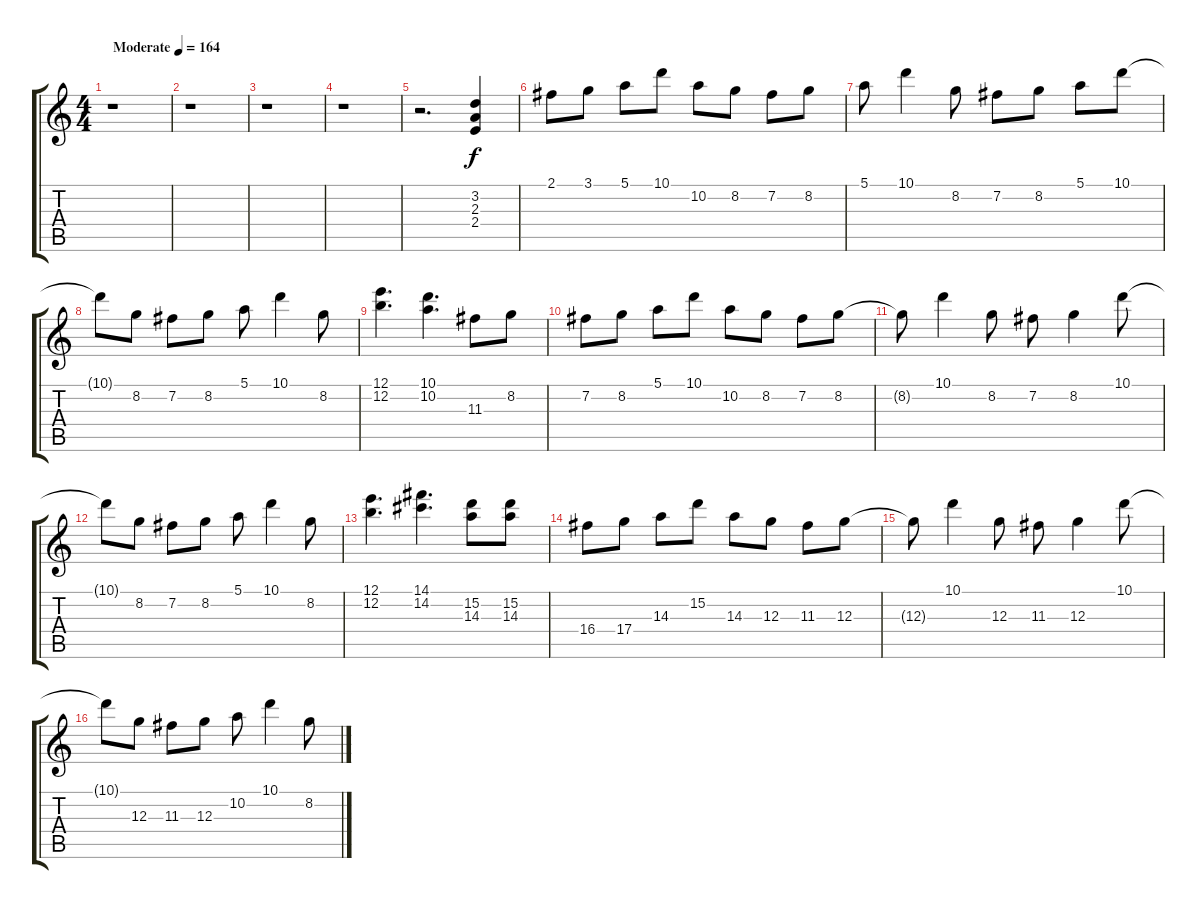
\track "" {instrument overdrivenguitar}
\staff {score tabs}
\tuning (E4 B3 G3 D3 A2 E2) {hide}
\ts (4 4)
\tempo (164 "Moderate")
\clef g2
\ks c
r.1{dy f instrument overdrivenguitar} |
r.1 |
r.1 |
r.1 |
r.2{d} (3.2 2.3 2.4).4 |
2.1.8 3.1.8 5.1.8 10.1.8 10.2.8 8.2.8 7.2.8 8.2.8 |
5.1.8 10.1.4 8.2.8 7.2.8 8.2.8 5.1.8 10.1.8 |
10.1{t}.8 8.2.8 7.2.8 8.2.8 5.1.8 10.1.4 8.2.8 |
(12.1 12.2).4{d} (10.1 10.2).4{d} 11.3.8 8.2.8 |
7.2.8 8.2.8 5.1.8 10.1.8 10.2.8 8.2.8 7.2.8 8.2.8 |
8.2{t}.8 10.1.4 8.2.8 7.2.8 8.2.4 10.1.8 |
10.1{t}.8 8.2.8 7.2.8 8.2.8 5.1.8 10.1.4 8.2.8 |
(12.1 12.2).4{d} (14.1 14.2).4{d} (15.2 14.3).8 (15.2 14.3).8 |
16.4.8 17.4.8 14.3.8 15.2.8 14.3.8 12.3.8 11.3.8 12.3.8 |
12.3{t}.8 10.1.4 12.3.8 11.3.8 12.3.4 10.1.8 |
10.1{t}.8 12.3.8 11.3.8 12.3.8 10.2.8 10.1.4 8.2.8
